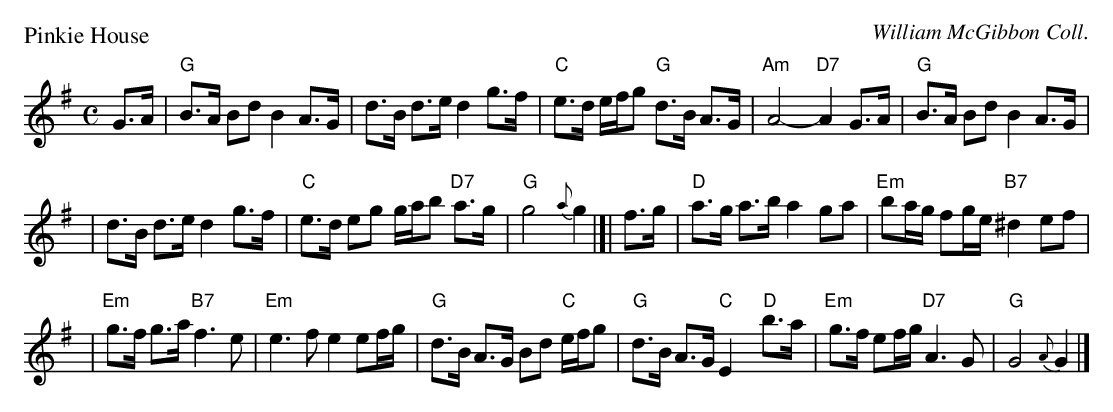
X:1
P: Pinkie House
O: William McGibbon Coll.
M: C
L: 1/8
K: G
G>A \
| "G"B>A Bd B2 A>G \
| d>B d>e d2 g>f \
| "C"e>d e/f/g "G"d>B A>G \
| "Am"A4- "D7"A2 G>A \
| "G"B>A Bd B2 A>G |
| d>B d>e d2 g>f \
| "C"e>d eg g/a/b "D7"a>g \
| "G"g4{a}g2 |]| f>g \
| "D"a>g a>b a2 ga \
| "Em"ba/g/ fg/e/ "B7"^d2 ef |
| "Em"g>f g>a "B7"f3 e \
| "Em"e3 f e2 ef/g/ \
| "G"d>B A>G Bd "C"e/f/g \
| "G"d>B A>G "C"E2 y"D"b>a \
| "Em"g>f ef/g/ "D7"A3 G \
| "G"G4{A}G2 |]
